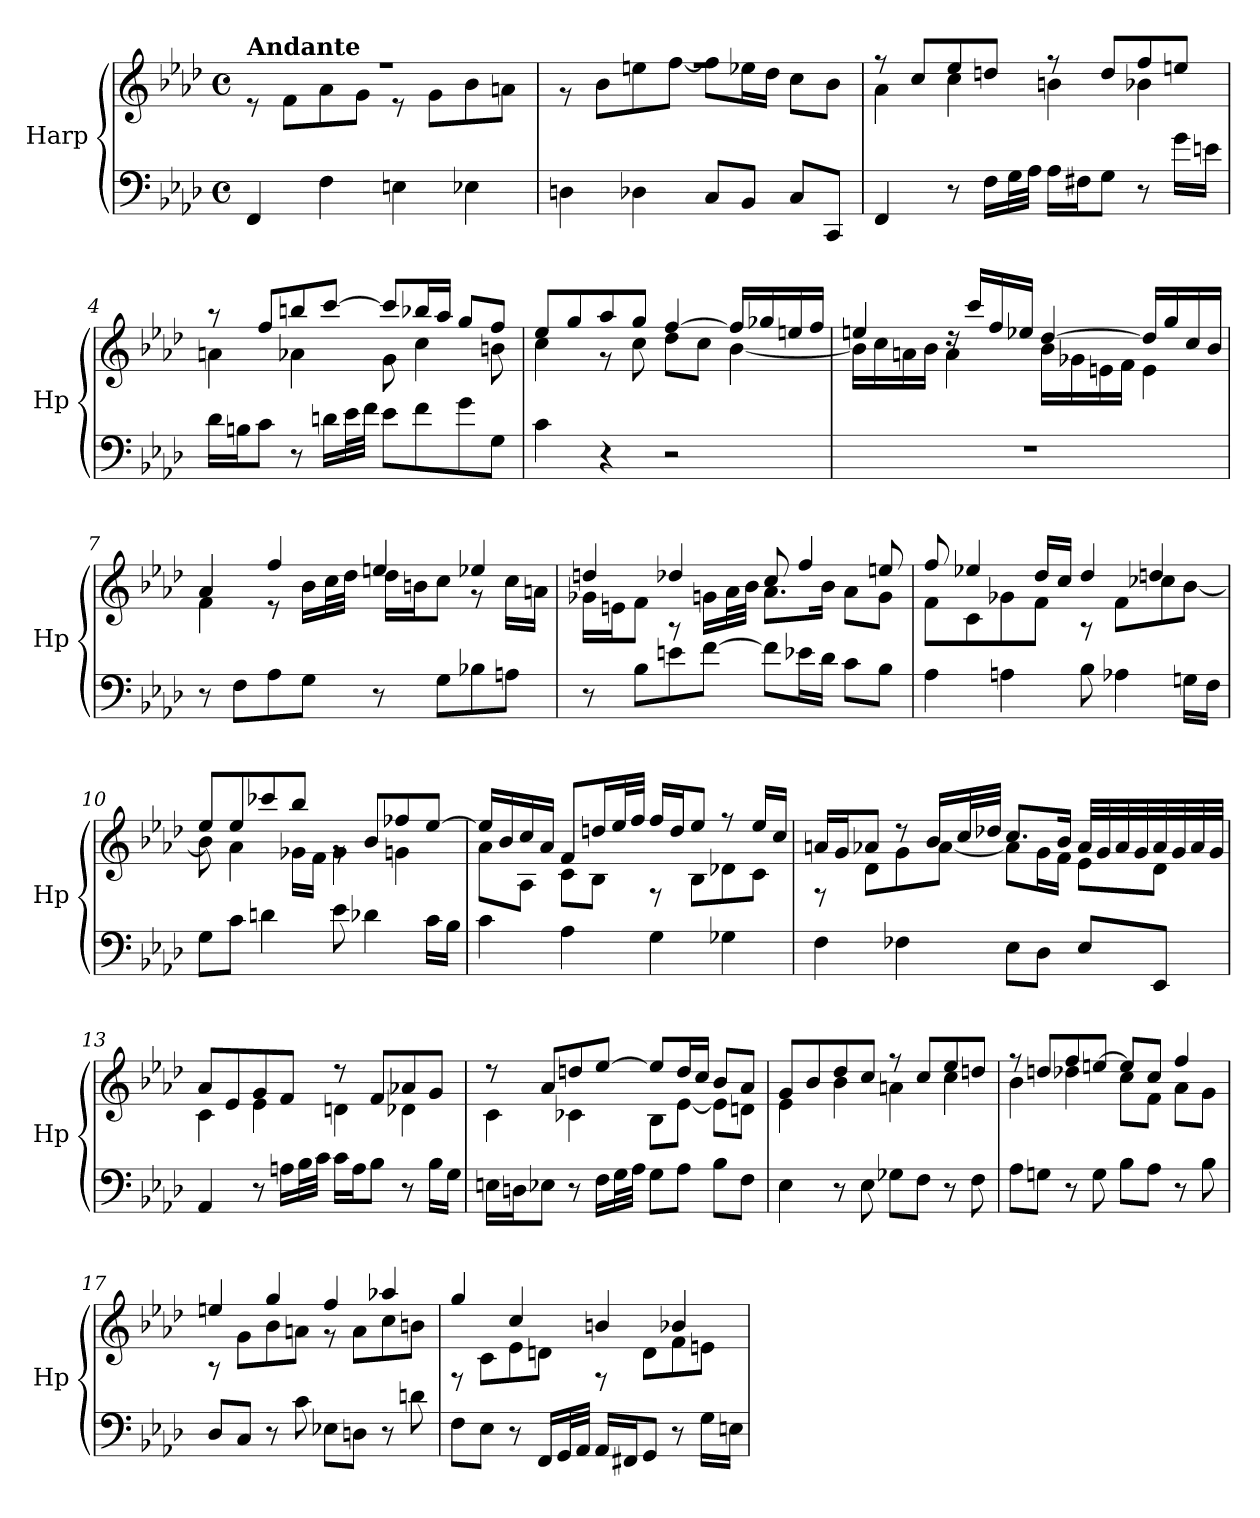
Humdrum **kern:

**kern	**kern
*part1	*part1
*staff2	*staff1
*I"Harp	*
*I'Hp	*
*clefF4	*clefG2
*k[b-e-a-d-]	*k[b-e-a-d-]
*M4/4	*M4/4
*met(c)	*met(c)
=1	=1
*	*^
!	!LO:TX:a:B:t=Andante	!
4FF/	1r	8r
.	.	8f\L
4F\	.	8a-\
.	.	8g\J
4En\	.	8r
.	.	8g\L
4E-X\	.	8b-\
.	.	8an\J
=2	=2	=2
4Dn\	1rff	8r
.	.	8b-\L
4D-X\	.	8een\
.	.	[8ff\J
8C/L	.	8ff\L]
8BB-/J	.	16ee-X\L
.	.	16dd-\JJ
8C/L	.	8cc\L
8CC/J	.	8b-\J
=3	=3	=3
4FF/	8r	4a-\
.	8cc/L	.
8r	8ee-/	4cc\
16F\LL	8ddn/J	.
32G\L	.	.
32A-\JJJ	.	.
16A-\LL	8r	4bn\
16F#X\J	.	.
8G\J	8dd/L	.
8r	8ff/	4b-X\
16g\LL	8een/J	.
16en\JJ	.	.
!!LO:LB:g=z	!!
=4	=4	=4
16d-\LL	8r	4an\
16Bn\J	.	.
8c\J	8ff/L	.
8r	8bbn/	4a-X\
16dn\LL	[8ccc/J	.
32e-\L	.	.
32f\JJJ	.	.
8e-\L	8ccc/L]	8g\
8f\	16bb-X/L	4cc\
.	16aa-/JJ	.
8g\	8gg/L	.
8G\J	8ff/J	8bn\
=5	=5	=5
4c\	8ee-/L	4cc\
.	8gg/	.
4r	8aa-/	8r
.	8gg/J	8cc\
2r	[4ff/	8dd-\L
.	.	8cc\J
.	16ff/LL]	[4b-\
.	16gg-X/	.
.	16een/	.
.	16ff/JJ	.
!!LO:LB:g=z	!!
=6	=6	=6
1r	4een/	16b-\LL]
.	.	16cc\
.	.	16an\
.	.	16b-\JJ
.	16rdd	4a\
.	16ccc/LL	.
.	16ff/	.
.	16ee-X/JJ	.
.	[4dd-/	16b-\LL
.	.	16g-X\
.	.	16en\
.	.	16f\JJ
.	16dd-/LL]	4e\
.	16gg/	.
.	16cc/	.
.	16b-/JJ	.
=7	=7	=7
8r	4a-/	4f\
8F\L	.	.
8A-\	4ff/	8r
8G\J	.	16b-\LL
.	.	32cc\L
.	.	32dd-\JJJ
8r	4een/	16dd-\LL
.	.	16bn\J
8G\L	.	8cc\J
8B-X\	4ee-X/	8r
8An\J	.	16cc\LL
.	.	16an\JJ
!!LO:LB:g=z	!!
=8	=8	=8
8r	4ddn/	16g-X\LL
.	.	16en\J
8B-\L	.	8f\J
8en\	4dd-X/	8rA
[8f\J	.	16gn\LL
.	.	32a-\L
.	.	32b-\JJJ
8f\L]	8cc/	8.a-\L
16e-X\L	4ff/	.
16d-\JJ	.	16b-\Jk
8c\L	.	8a-\L
8B-\J	8een/	8g\J
=9	=9	=9
4A-\	8ff/	8f\L
.	4ee-X/	8c\
4An\	.	8g-X\
.	16dd-/LL	8f\J
.	16cc/JJ	.
8B-\	4dd-/	8rA
4A-X\	.	8f\L
.	4ddn/	8cc-X\
16Gn\LL	.	[8b-\J
16F\JJ	.	.
!!LO:LB:g=z	!!
=10	=10	=10
8G\L	8ee-/L	8b-\]
8c\J	8ee-/	4a-\
4dn\	8ccc-X/	.
.	8bb-/J	16g-X\LL
.	.	16f\JJ
8e-\	8rg	4g-\
4d-X\	8b-/L	.
.	8ff-X/	4gn\
16c\LL	[8ee-/J	.
16B-\JJ	.	.
=11	=11	=11
4c\	16ee-/LL]	8a-\L
.	16b-/	.
.	16cc/	8A-\J
.	16a-/JJ	.
4A-\	8f/L	8c\L
.	16ddn/L	8B-\J
.	32ee-/L	.
.	32ff/JJJ	.
4G\	16ff/LL	8rF
.	16dd/J	.
.	8ee-/J	8B-\L
4G-X\	8r	8d-X\
.	16ee-/LL	8c\J
.	16cc/JJ	.
!!LO:PB:g=z	!!
=12	=12	=12
4F\	16an/LL	8rF
.	16g/J	.
.	8a-X/J	8d-\L
4F-X\	8r	8g\
.	16b-/LL	[8a-\J
.	32cc/L	.
.	32dd-X/JJJ	.
8E-\L	8.cc/L	8a-\L]
8D-\J	.	16g\L
.	16b-/Jk	16f\JJ
8E-/L	32a-/LLL	8e-\L
.	32g/	.
.	32a-/	.
.	32g/	.
8EE-/J	32a-/	8d-\J
.	32g/	.
.	32a-/	.
.	32g/JJJ	.
=13	=13	=13
4AA-/	8a-/L	4c\
.	8e-/	.
8r	8g/	4e-\
16An\LL	8f/J	.
32B-\L	.	.
32c\JJJ	.	.
16c\LL	8r	4dn\
16A\J	.	.
8B-\J	8f/L	.
8r	8a-X/	4d-X\
16B-\LL	8g/J	.
16G\JJ	.	.
!!LO:LB:g=z	!!
=14	=14	=14
16En\LL	8r	4c\
16Dn\J	.	.
8E-X\J	8a-/L	.
8r	8ddn/	4c-X\
16F\LL	[8ee-/J	.
32G\L	.	.
32A-\JJJ	.	.
8G\L	8ee-/L]	8B-\L
8A-\J	16dd/L	[8e-\J
.	16cc/JJ	.
8B-\L	8b-/L	8e-\L]
8F\J	8a-/J	8dn\J
=15	=15	=15
4E-\	8g/L	4e-\
.	8b-/	.
8r	8dd-/	4b-\
8E-\	8cc/J	.
8G-X\L	8r	4an\
8F\J	8cc/L	.
8r	8ee-/	4cc\
8F\	8ddn/J	.
=16	=16	=16
8A-\L	8r	4b-\
8Gn\J	8ddn/L	.
8r	8ff/	4dd-X\
8G\	[8een/J	.
8B-\L	8ee/L]	8cc\L
8A-\J	8cc/J	8f\J
8r	4ff/	8a-\L
8B-\	.	8g\J
!!LO:LB:g=z	!!
=17	=17	=17
8D-/L	4een/	8rA
8C/J	.	8g\L
8r	4gg/	8b-\
8c\	.	8an\J
8E-X\L	4ff/	8r
8Dn\J	.	8a\L
8r	4aa-X/	8cc\
8dn\	.	8bn\J
=18	=18	=18
8F\L	4gg/	8rF
8E-\J	.	8c\L
8r	4cc/	8e-\
16FF/LL	.	8dn\J
32GG/L	.	.
32AA-/JJJ	.	.
16AA-/LL	4bn/	8rF
16FF#X/J	.	.
8GG/J	.	8d\L
8r	4b-X/	8f\
16G\LL	.	8en\J
16En\JJ	.	.
*	*v	*v
=	=
*-	*-
